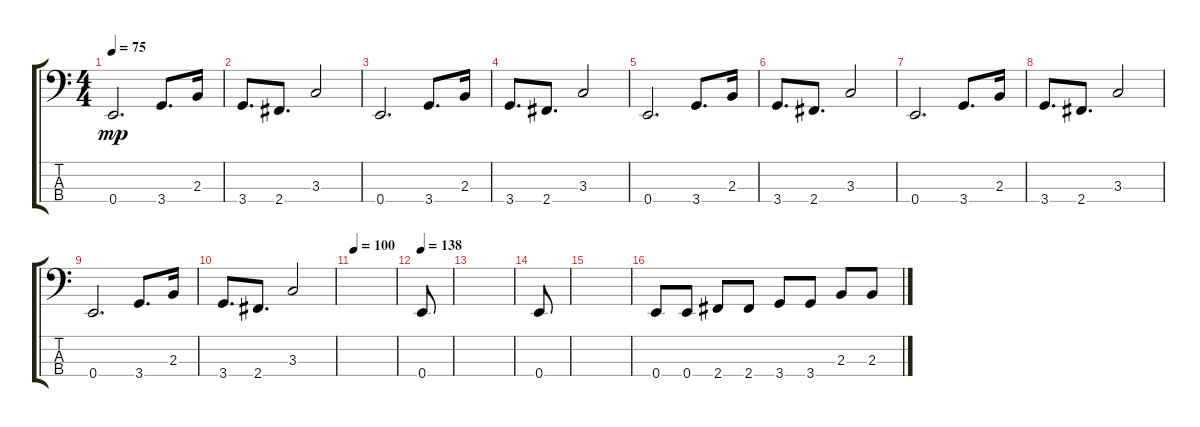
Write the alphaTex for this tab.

\track "" {instrument electricbasspick}
\staff {score tabs}
\tuning (G2 D2 A1 E1) {hide}
\ts (4 4)
\tempo 75
\clef f4
\ks c
0.4.2{d dy mp} 3.4.8{d} 2.3.16 |
3.4.8{d} 2.4.8{d} 3.3.2 |
0.4.2{d} 3.4.8{d} 2.3.16 |
3.4.8{d} 2.4.8{d} 3.3.2 |
0.4.2{d} 3.4.8{d} 2.3.16 |
3.4.8{d} 2.4.8{d} 3.3.2 |
0.4.2{d} 3.4.8{d} 2.3.16 |
3.4.8{d} 2.4.8{d} 3.3.2 |
0.4.2{d} 3.4.8{d} 2.3.16 |
3.4.8{d} 2.4.8{d} 3.3.2 |
\tempo 100
|
\tempo 138
0.4.8 |
|
0.4.8 |
|
0.4.8 0.4.8 2.4.8 2.4.8 3.4.8 3.4.8 2.3.8 2.3.8
